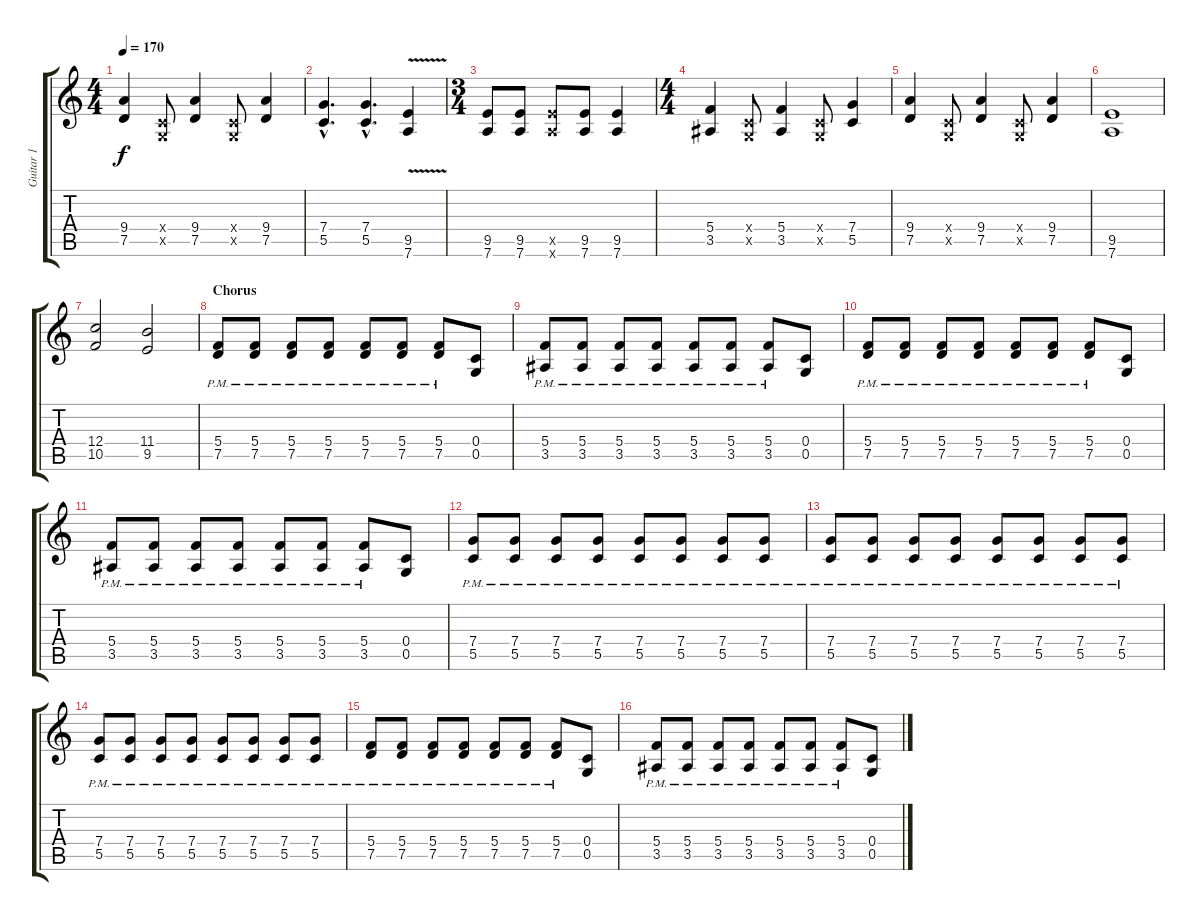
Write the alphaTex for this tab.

\track ("Guitar 1" "Guitar 1") {instrument distortionguitar}
\staff {score tabs}
\tuning (D4 A3 F3 C3 G2 D2) {hide}
\ts (4 4)
\tempo 170
\clef g2
\ks c
(9.4 7.5).4{dy f} (0.4{x} 0.5{x}).8 (9.4 7.5).4 (0.4{x} 0.5{x}).8 (9.4 7.5).4 |
(7.4{hac} 5.5{hac}).4{d} (7.4{hac} 5.5{hac}).4{d} (9.5{v} 7.6).4 |
\ts (3 4)
(9.5 7.6).8 (9.5 7.6).8 (9.5{x} 7.6{x}).8 (9.5 7.6).8 (9.5 7.6).4 |
\ts (4 4)
(5.4 3.5).4 (0.4{x} 0.5{x}).8 (5.4 3.5).4 (0.4{x} 0.5{x}).8 (7.4 5.5).4 |
(9.4 7.5).4 (0.4{x} 0.5{x}).8 (9.4 7.5).4 (0.4{x} 0.5{x}).8 (9.4 7.5).4 |
(9.5 7.6).1 |
(12.4 10.5).2 (11.4 9.5).2 |
\section ("" "Chorus")
(5.4{pm} 7.5{pm}).8 (5.4{pm} 7.5{pm}).8 (5.4{pm} 7.5{pm}).8 (5.4{pm} 7.5{pm}).8 (5.4{pm} 7.5{pm}).8 (5.4{pm} 7.5{pm}).8 (5.4{pm} 7.5{pm}).8 (0.4 0.5).8 |
(5.4{pm} 3.5{pm}).8 (5.4{pm} 3.5{pm}).8 (5.4{pm} 3.5{pm}).8 (5.4{pm} 3.5{pm}).8 (5.4{pm} 3.5{pm}).8 (5.4{pm} 3.5{pm}).8 (5.4{pm} 3.5{pm}).8 (0.4 0.5).8 |
(5.4{pm} 7.5{pm}).8 (5.4{pm} 7.5{pm}).8 (5.4{pm} 7.5{pm}).8 (5.4{pm} 7.5{pm}).8 (5.4{pm} 7.5{pm}).8 (5.4{pm} 7.5{pm}).8 (5.4{pm} 7.5{pm}).8 (0.4 0.5).8 |
(5.4{pm} 3.5{pm}).8 (5.4{pm} 3.5{pm}).8 (5.4{pm} 3.5{pm}).8 (5.4{pm} 3.5{pm}).8 (5.4{pm} 3.5{pm}).8 (5.4{pm} 3.5{pm}).8 (5.4{pm} 3.5{pm}).8 (0.4 0.5).8 |
(7.4{pm} 5.5{pm}).8 (7.4{pm} 5.5{pm}).8 (7.4{pm} 5.5{pm}).8 (7.4{pm} 5.5{pm}).8 (7.4{pm} 5.5{pm}).8 (7.4{pm} 5.5{pm}).8 (7.4{pm} 5.5{pm}).8 (7.4{pm} 5.5{pm}).8 |
(7.4{pm} 5.5{pm}).8 (7.4{pm} 5.5{pm}).8 (7.4{pm} 5.5{pm}).8 (7.4{pm} 5.5{pm}).8 (7.4{pm} 5.5{pm}).8 (7.4{pm} 5.5{pm}).8 (7.4{pm} 5.5{pm}).8 (7.4{pm} 5.5{pm}).8 |
(7.4{pm} 5.5{pm}).8 (7.4{pm} 5.5{pm}).8 (7.4{pm} 5.5{pm}).8 (7.4{pm} 5.5{pm}).8 (7.4{pm} 5.5{pm}).8 (7.4{pm} 5.5{pm}).8 (7.4{pm} 5.5{pm}).8 (7.4{pm} 5.5{pm}).8 |
(5.4{pm} 7.5{pm}).8 (5.4{pm} 7.5{pm}).8 (5.4{pm} 7.5{pm}).8 (5.4{pm} 7.5{pm}).8 (5.4{pm} 7.5{pm}).8 (5.4{pm} 7.5{pm}).8 (5.4{pm} 7.5{pm}).8 (0.4 0.5).8 |
(5.4{pm} 3.5{pm}).8 (5.4{pm} 3.5{pm}).8 (5.4{pm} 3.5{pm}).8 (5.4{pm} 3.5{pm}).8 (5.4{pm} 3.5{pm}).8 (5.4{pm} 3.5{pm}).8 (5.4{pm} 3.5{pm}).8 (0.4 0.5).8
